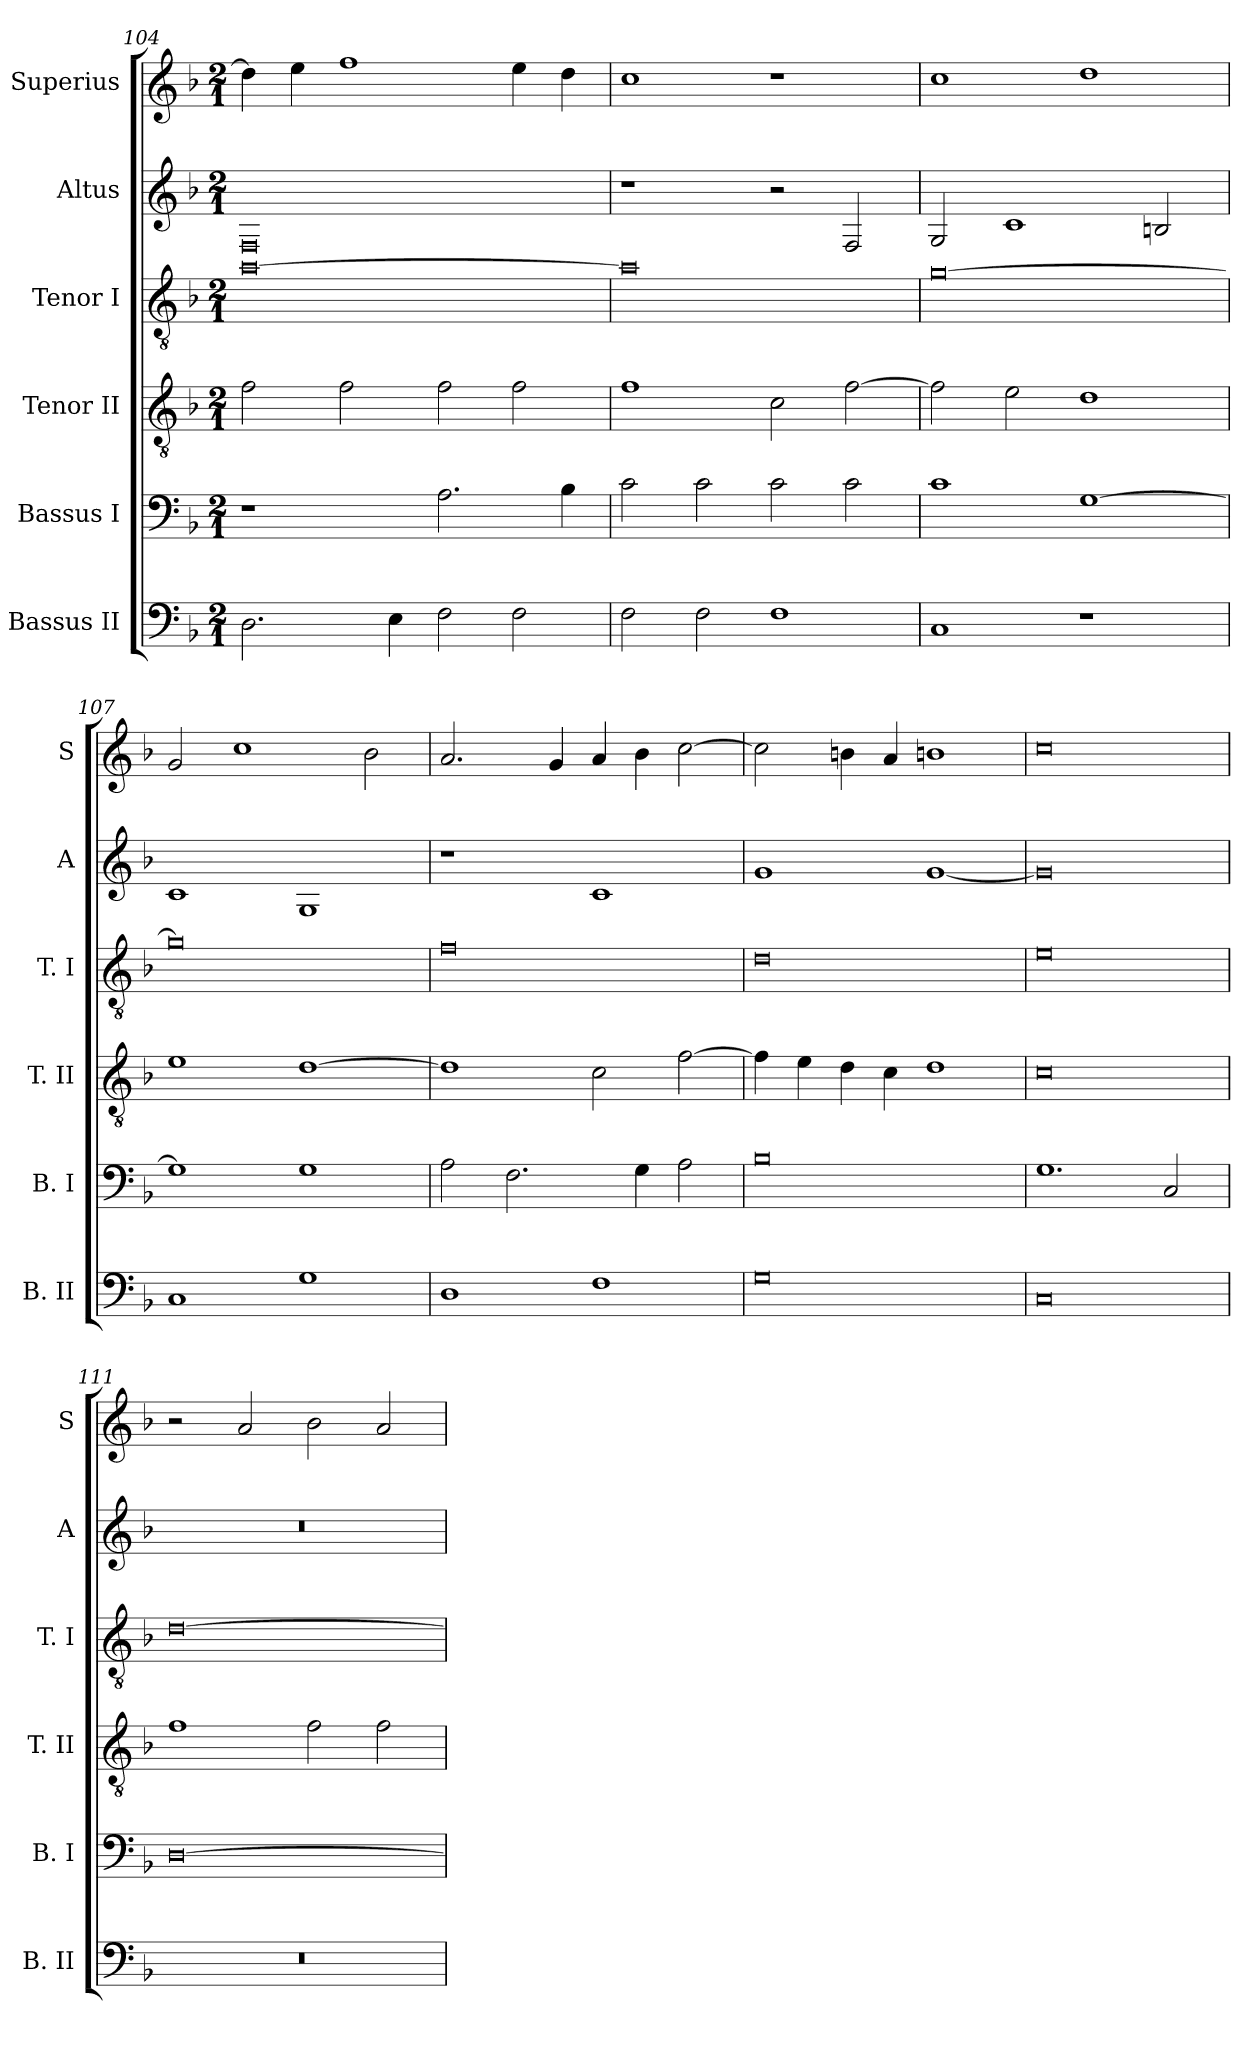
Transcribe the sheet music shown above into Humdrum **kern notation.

**kern	**kern	**kern	**kern	**kern	**kern
*part6	*part5	*part4	*part3	*part2	*part1
*staff6	*staff5	*staff4	*staff3	*staff2	*staff1
*I"Bassus II	*I"Bassus I	*I"Tenor II	*I"Tenor I	*I"Altus	*I"Superius
*I'B. II	*I'B. I	*I'T. II	*I'T. I	*I'A	*I'S
*clefF4	*clefF4	*clefGv2	*clefGv2	*clefG2	*clefG2
*k[b-]	*k[b-]	*k[b-]	*k[b-]	*k[b-]	*k[b-]
*F:	*F:	*F:	*F:	*F:	*F:
*M2/1	*M2/1	*M2/1	*M2/1	*M2/1	*M2/1
=104	=104	=104	=104	=104	=104
2.D	1r	2f	[0a	0F	4dd]
.	.	.	.	.	4ee
.	.	2f	.	.	1ff
4E	.	.	.	.	.
2F	2.A	2f	.	.	.
2F	.	2f	.	.	4ee
.	4B-	.	.	.	4dd
=105	=105	=105	=105	=105	=105
2F	2c	1f	0a]	1r	1cc
2F	2c	.	.	.	.
1F	2c	2c	.	2r	1r
.	2c	[2f	.	2F	.
=106	=106	=106	=106	=106	=106
1C	1c	2f]	[0g	2G	1cc
.	.	2e	.	1c	.
1r	[1G	1d	.	.	1dd
.	.	.	.	2Bn	.
=107	=107	=107	=107	=107	=107
1C	1G]	1e	0g]	1c	2g
.	.	.	.	.	1cc
1G	1G	[1d	.	1G	.
.	.	.	.	.	2b-
=108	=108	=108	=108	=108	=108
1D	2A	1d]	0f	1r	2.a
.	2.F	.	.	.	.
.	.	.	.	.	4g
1F	.	2c	.	1c	4a
.	4G	.	.	.	4b-
.	2A	[2f	.	.	[2cc
=109	=109	=109	=109	=109	=109
0G	0B-	4f]	0d	1g	2cc]
.	.	4e	.	.	.
.	.	4d	.	.	4bn
.	.	4c	.	.	4a
.	.	1d	.	[1g	1bn
=110	=110	=110	=110	=110	=110
0C	1.G	0c	0e	0g]	0cc
.	2C	.	.	.	.
=111	=111	=111	=111	=111	=111
0r	[0D	1f	[0d	0r	2r
.	.	.	.	.	2a
.	.	2f	.	.	2b-
.	.	2f	.	.	2a
=	=	=	=	=	=
*-	*-	*-	*-	*-	*-
